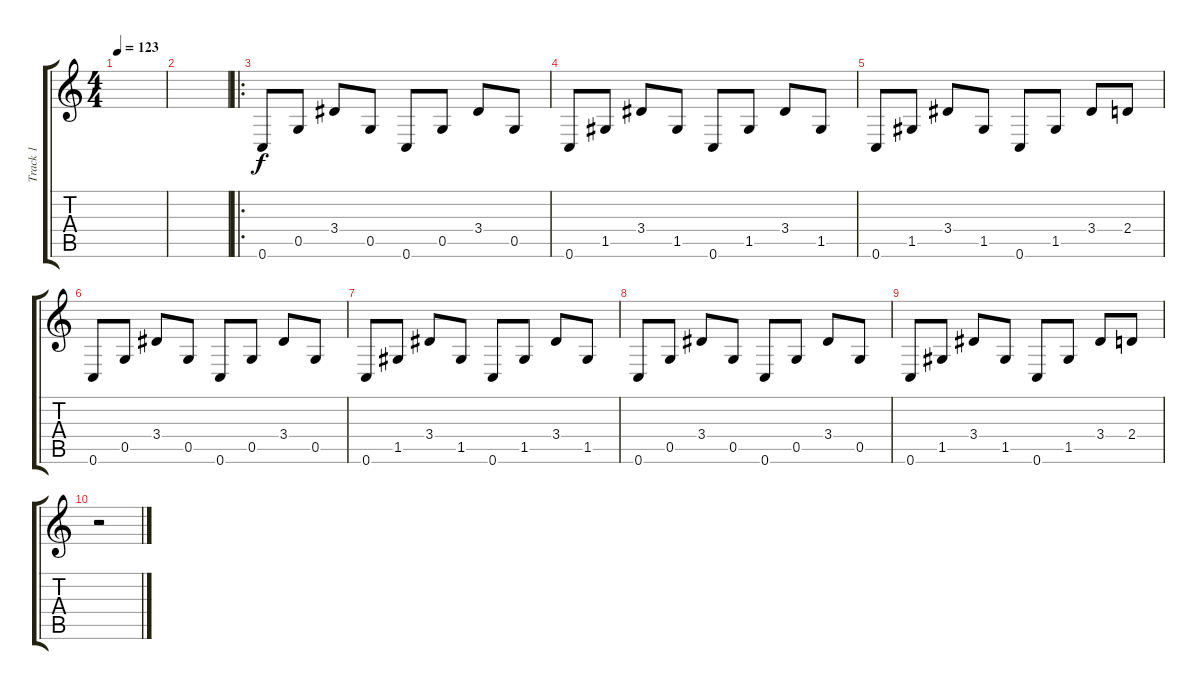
\track ("Track 1" "Track 1") {instrument acousticguitarsteel}
\staff {score tabs}
\tuning (D4 A3 F3 C3 G2 C2) {hide}
\ts (4 4)
\tempo 123
\clef g2
\ks c
|
|
\ro
0.6.8 0.5.8 3.4.8 0.5.8 0.6.8 0.5.8 3.4.8 0.5.8 |
0.6.8 1.5.8 3.4.8 1.5.8 0.6.8 1.5.8 3.4.8 1.5.8 |
0.6.8 1.5.8 3.4.8 1.5.8 0.6.8 1.5.8 3.4.8 2.4.8 |
0.6.8 0.5.8 3.4.8 0.5.8 0.6.8 0.5.8 3.4.8 0.5.8 |
0.6.8 1.5.8 3.4.8 1.5.8 0.6.8 1.5.8 3.4.8 1.5.8 |
0.6.8 0.5.8 3.4.8 0.5.8 0.6.8 0.5.8 3.4.8 0.5.8 |
0.6.8 1.5.8 3.4.8 1.5.8 0.6.8 1.5.8 3.4.8 2.4.8 |
r.2
